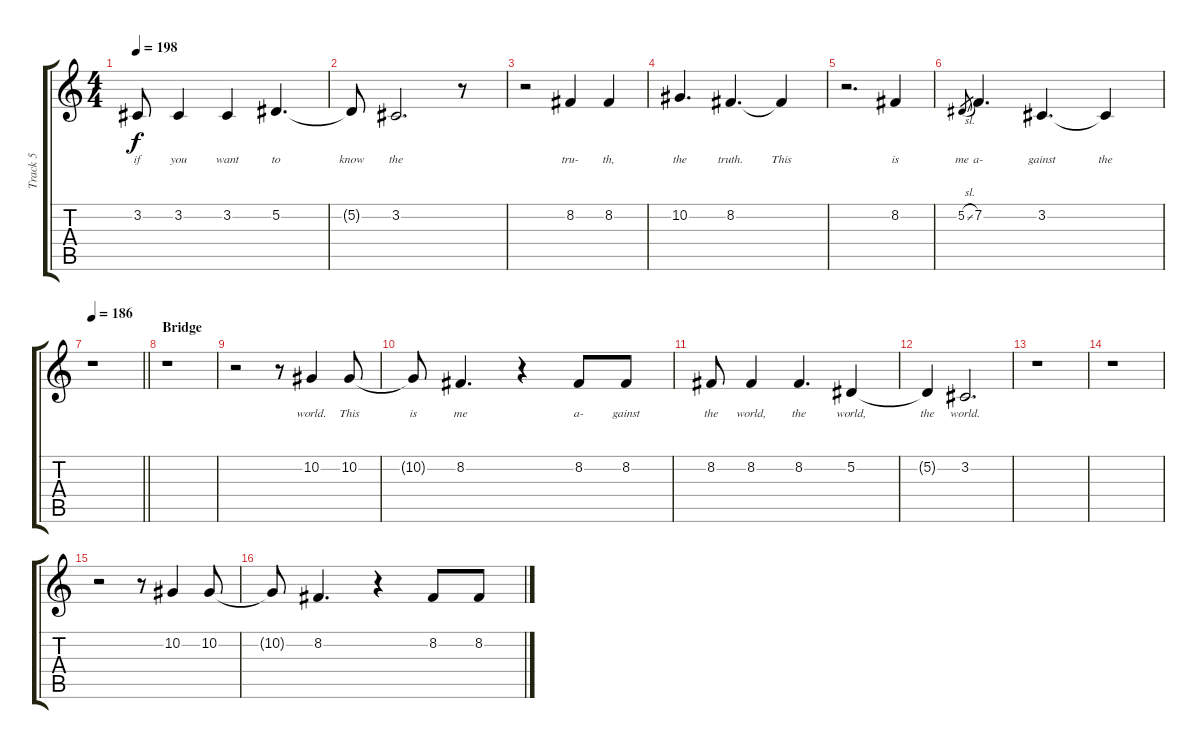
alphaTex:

\track ("Track 5" "Track 5") {instrument clarinet}
\staff {score tabs}
\tuning (Eb4 Bb3 Gb3 Db3 Ab2 Eb2) {hide}
\ts (4 4)
\tempo 198
\clef g2
\ks c
3.2.8{lyrics (0 "if") lyrics (1 "") lyrics (2 "") lyrics (3 "") lyrics (4 "") dy f} 3.2.4{lyrics (0 "you") lyrics (1 "") lyrics (2 "") lyrics (3 "") lyrics (4 "")} 3.2.4{lyrics (0 "want") lyrics (1 "") lyrics (2 "") lyrics (3 "") lyrics (4 "")} 5.2.4{d lyrics (0 "to") lyrics (1 "") lyrics (2 "") lyrics (3 "") lyrics (4 "")} |
5.2{t}.8{lyrics (0 "know") lyrics (1 "") lyrics (2 "") lyrics (3 "") lyrics (4 "")} 3.2.2{d lyrics (0 "the") lyrics (1 "") lyrics (2 "") lyrics (3 "") lyrics (4 "")} r.8 |
r.2 8.2.4{lyrics (0 "tru-") lyrics (1 "") lyrics (2 "") lyrics (3 "") lyrics (4 "")} 8.2.4{lyrics (0 "th,") lyrics (1 "") lyrics (2 "") lyrics (3 "") lyrics (4 "")} |
10.2.4{d lyrics (0 "the") lyrics (1 "") lyrics (2 "") lyrics (3 "") lyrics (4 "")} 8.2.4{d lyrics (0 "truth.") lyrics (1 "") lyrics (2 "") lyrics (3 "") lyrics (4 "")} 8.2{t}.4{lyrics (0 "This") lyrics (1 "") lyrics (2 "") lyrics (3 "") lyrics (4 "")} |
r.2{d} 8.2.4{lyrics (0 "is") lyrics (1 "") lyrics (2 "") lyrics (3 "") lyrics (4 "")} |
5.2{sl}.8{lyrics (0 "me") lyrics (1 "") lyrics (2 "") lyrics (3 "") lyrics (4 "") gr} 7.2.4{d lyrics (0 "a-") lyrics (1 "") lyrics (2 "") lyrics (3 "") lyrics (4 "")} 3.2.4{d lyrics (0 "gainst") lyrics (1 "") lyrics (2 "") lyrics (3 "") lyrics (4 "")} 3.2{t}.4{lyrics (0 "the") lyrics (1 "") lyrics (2 "") lyrics (3 "") lyrics (4 "")} |
\tempo 186
\barLineRight lightlight
r.1 |
\section ("" "Bridge")
r.1 |
r.2 r.8 10.2.4{lyrics (0 "world.") lyrics (1 "") lyrics (2 "") lyrics (3 "") lyrics (4 "")} 10.2.8{lyrics (0 "This") lyrics (1 "") lyrics (2 "") lyrics (3 "") lyrics (4 "")} |
10.2{t}.8{lyrics (0 "is") lyrics (1 "") lyrics (2 "") lyrics (3 "") lyrics (4 "")} 8.2.4{d lyrics (0 "me") lyrics (1 "") lyrics (2 "") lyrics (3 "") lyrics (4 "")} r.4 8.2.8{lyrics (0 "a-") lyrics (1 "") lyrics (2 "") lyrics (3 "") lyrics (4 "")} 8.2.8{lyrics (0 "gainst") lyrics (1 "") lyrics (2 "") lyrics (3 "") lyrics (4 "")} |
8.2.8{lyrics (0 "the") lyrics (1 "") lyrics (2 "") lyrics (3 "") lyrics (4 "")} 8.2.4{lyrics (0 "world,") lyrics (1 "") lyrics (2 "") lyrics (3 "") lyrics (4 "")} 8.2.4{d lyrics (0 "the") lyrics (1 "") lyrics (2 "") lyrics (3 "") lyrics (4 "")} 5.2.4{lyrics (0 "world,") lyrics (1 "") lyrics (2 "") lyrics (3 "") lyrics (4 "")} |
5.2{t}.4{lyrics (0 "the") lyrics (1 "") lyrics (2 "") lyrics (3 "") lyrics (4 "")} 3.2.2{d lyrics (0 "world.") lyrics (1 "") lyrics (2 "") lyrics (3 "") lyrics (4 "")} |
r.1 |
r.1 |
r.2 r.8 10.2.4 10.2.8 |
10.2{t}.8 8.2.4{d} r.4 8.2.8 8.2.8
